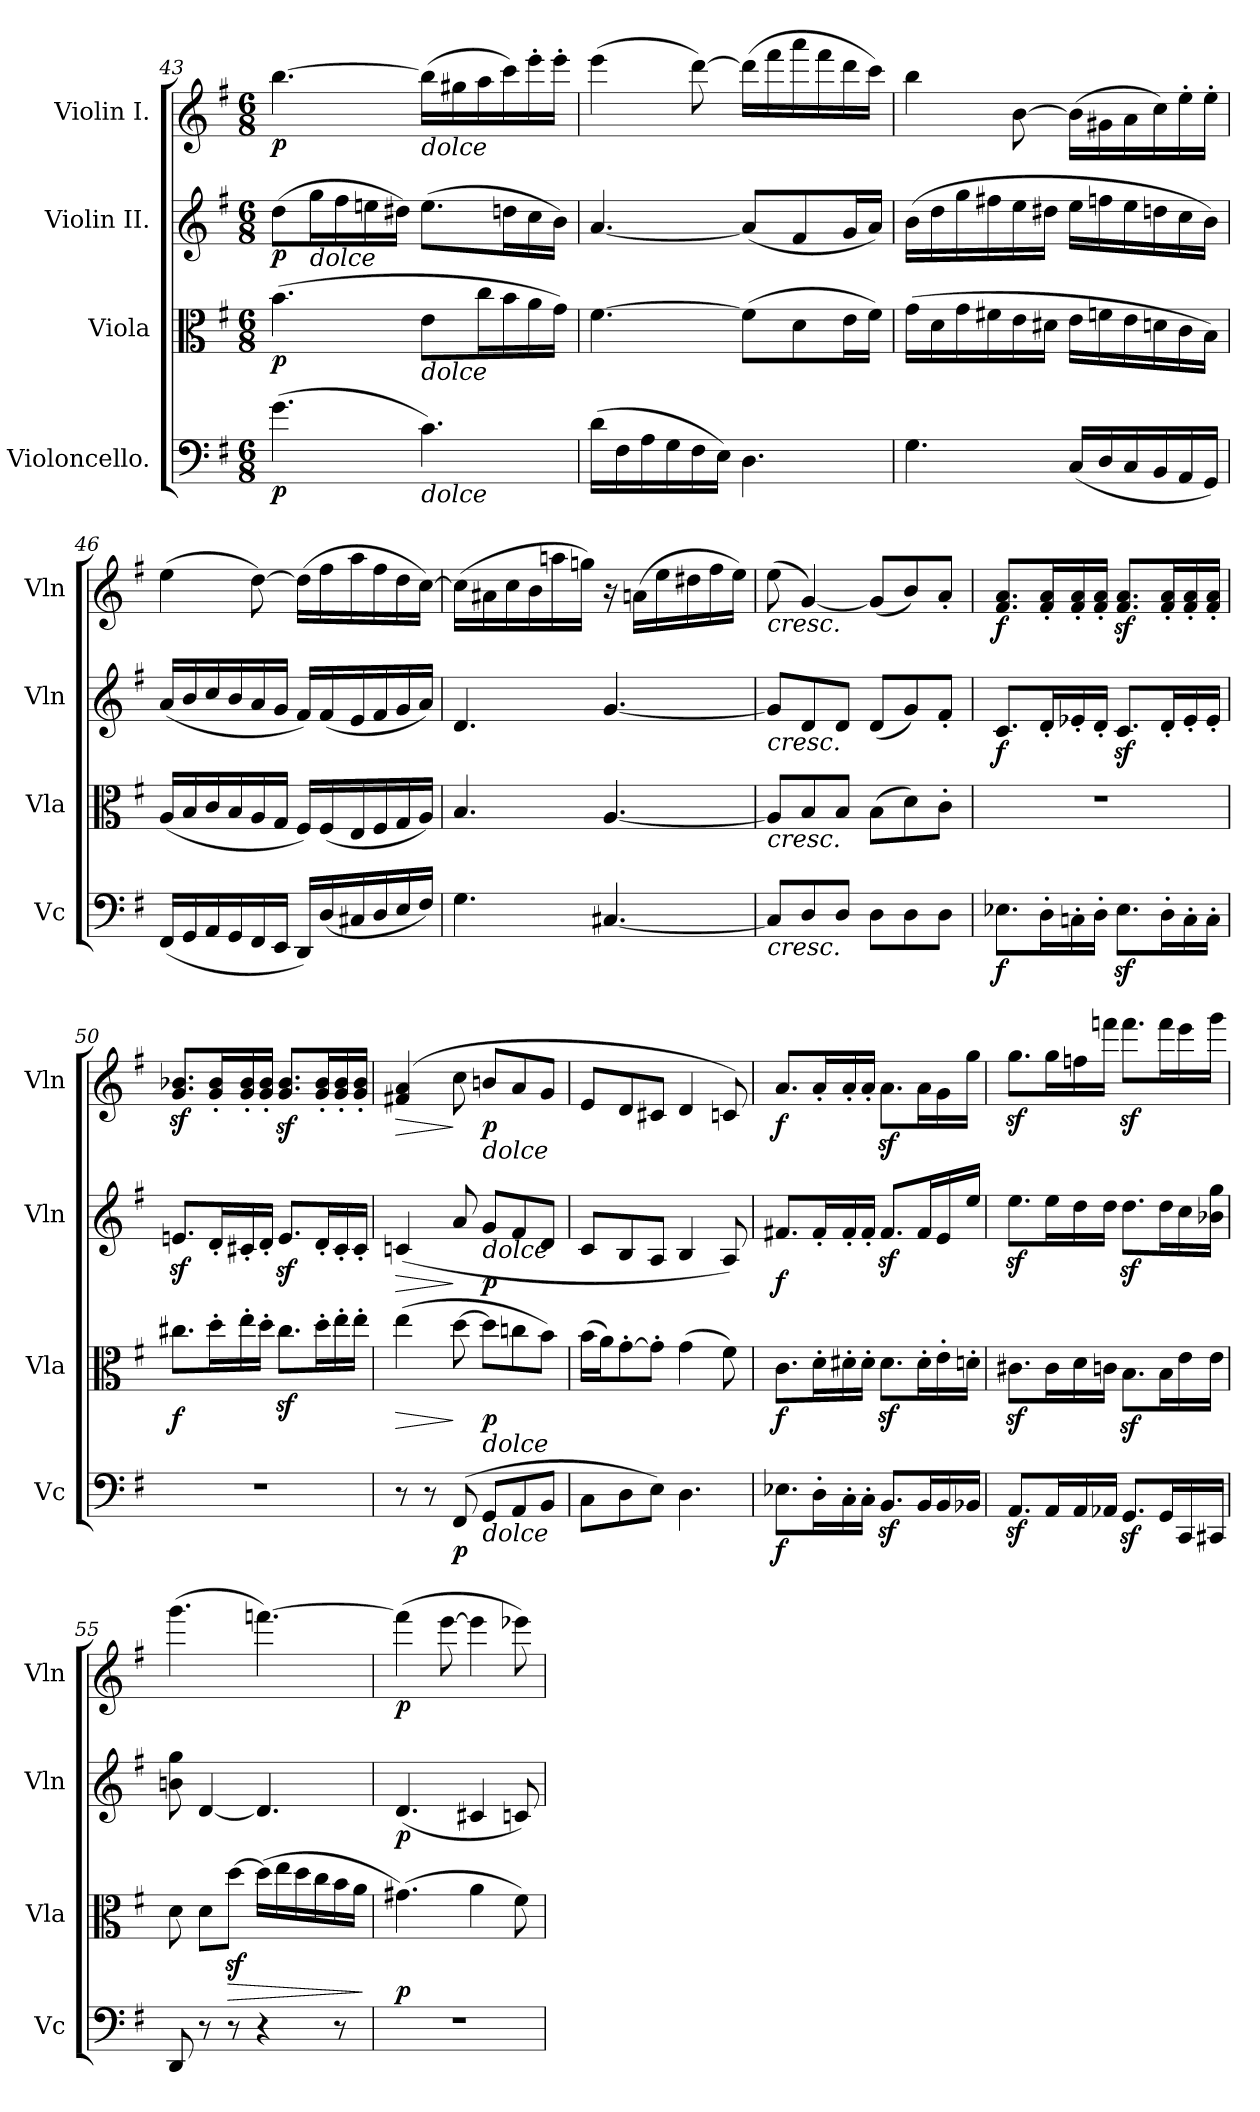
**kern	**dynam	**kern	**dynam	**kern	**dynam	**kern	**dynam
*part4	*part4	*part3	*part3	*part2	*part2	*part1	*part1
*staff4	*staff4	*staff3	*staff3	*staff2	*staff2	*staff1	*staff1
*I"Violoncello.	*	*I"Viola	*	*I"Violin II.	*	*I"Violin I.	*
*I'Vc	*	*I'Vla	*	*I'Vln	*	*I'Vln	*
*clefF4	*	*clefC3	*	*clefG2	*	*clefG2	*
*k[f#]	*	*k[f#]	*	*k[f#]	*	*k[f#]	*
*M6/8	*	*M6/8	*	*M6/8	*	*M6/8	*
=43	=43	=43	=43	=43	=43	=43	=43
(4.g	p	(4.b	p	(8ddL	p	[4.bb	p
!	!	!	!	!LO:TX:b:i:t=dolce	!	!	!
.	.	.	.	16ggL	.	.	.
.	.	.	.	16ff#	.	.	.
.	.	.	.	16een	.	.	.
.	.	.	.	16dd#XJJ)	.	.	.
!	!	!	!	!	!	!LO:TX:b:i:t=dolce	!
!	!	!LO:TX:b:i:t=dolce	!	!	!	!	!
!LO:TX:b:i:t=dolce	!	!	!	!	!	!	!
4.c)	.	8eL	.	(8.eeL	.	(16bbLL]	.
.	.	.	.	.	.	16gg#X	.
.	.	16ccL	.	.	.	16aa	.
.	.	16b	.	16ddnL	.	16ccc)	.
.	.	16a	.	16cc	.	16eee'	.
.	.	16gJJ)	.	16bJJ)	.	16eee'JJ	.
=44	=44	=44	=44	=44	=44	=44	=44
(16dLL	.	[4.f#	.	[4.a	.	(4eee	.
16F#	.	.	.	.	.	.	.
16A	.	.	.	.	.	.	.
16G	.	.	.	.	.	.	.
16F#	.	.	.	.	.	[8ddd)	.
16EJJ)	.	.	.	.	.	.	.
4.D	.	(8f#L]	.	(8aL]	.	(16dddLL]	.
.	.	.	.	.	.	16fff#	.
.	.	8d	.	8f#	.	16aaa	.
.	.	.	.	.	.	16fff#	.
.	.	16eL	.	16gL	.	16ddd	.
.	.	16f#JJ)	.	16aJJ)	.	16cccJJ)	.
=45	=45	=45	=45	=45	=45	=45	=45
4.G	.	(16gLL	.	(16bLL	.	4bb	.
.	.	16d	.	16dd	.	.	.
.	.	16g	.	16gg	.	.	.
.	.	16f#X	.	16ff#X	.	.	.
.	.	16e	.	16ee	.	[8b	.
.	.	16d#XJJ	.	16dd#XJJ	.	.	.
(16CLL	.	16eLL	.	16eeLL	.	(16bLL]	.
16D	.	16fn	.	16ffn	.	16g#X	.
16C	.	16e	.	16ee	.	16a	.
16BB	.	16dn	.	16ddn	.	16cc)	.
16AA	.	16c	.	16cc	.	16ee'	.
16GGJJ)	.	16BJJ)	.	16bJJ)	.	16ee'JJ	.
=46	=46	=46	=46	=46	=46	=46	=46
(16FF#LL	.	(16ALL	.	(16aLL	.	(4ee	.
16GG	.	16B	.	16b	.	.	.
16AA	.	16c	.	16cc	.	.	.
16GG	.	16B	.	16b	.	.	.
16FF#	.	16A	.	16a	.	[8dd)	.
16EEJJ	.	16GJJ	.	16gJJ	.	.	.
16DDLL)	.	16F#LL)	.	16f#LL)	.	(16ddLL]	.
(16D	.	(16F#	.	(16f#	.	16ff#	.
16C#X	.	16E	.	16e	.	16aa	.
16D	.	16F#	.	16f#	.	16ff#	.
16E	.	16G	.	16g	.	16dd	.
16F#JJ)	.	16AJJ)	.	16aJJ)	.	[16ccJJ)	.
=47	=47	=47	=47	=47	=47	=47	=47
4.G	.	4.B	.	4.d	.	(16ccLL]	.
.	.	.	.	.	.	16a#X	.
.	.	.	.	.	.	16cc	.
.	.	.	.	.	.	16b	.
.	.	.	.	.	.	16aan	.
.	.	.	.	.	.	16ggnJJ)	.
[4.C#X	.	[4.A	.	[4.g	.	16r	.
.	.	.	.	.	.	(16anLL	.
.	.	.	.	.	.	16ee	.
.	.	.	.	.	.	16dd#X	.
.	.	.	.	.	.	16ff#	.
.	.	.	.	.	.	16eeJJ)	.
=48	=48	=48	=48	=48	=48	=48	=48
!	!	!	!	!	!	!LO:TX:b:i:t=cresc.	!
!	!	!	!	!LO:TX:b:i:t=cresc.	!	!	!
!	!	!LO:TX:b:i:t=cresc.	!	!	!	!	!
!LO:TX:b:i:t=cresc.	!	!	!	!	!	!	!
8C#L]	.	8AL]	.	8gL]	.	(8ee	.
8D	.	8B	.	8d	.	[4g)	.
8DJ	.	8BJ	.	8dJ	.	.	.
8DL	.	(8BL	.	(8dL	.	(8gL]	.
8D	.	8d)	.	8g)	.	8b)	.
8DJ	.	8c'J	.	8f#'J	.	8a'J	.
=49	=49	=49	=49	=49	=49	=49	=49
8.E-XL	f	2.r	.	8.cL	f	8.f# 8.aL	f
16D'L	.	.	.	16d'L	.	16f#' 16a'L	.
16Cn'	.	.	.	16e-X'	.	16f#' 16a'	.
16D'JJ	.	.	.	16d'JJ	.	16f#' 16a'JJ	.
8.E-zL	.	.	.	8.czL	.	8.f#z 8.azL	.
16D'L	.	.	.	16d'L	.	16f#' 16a'L	.
16C'	.	.	.	16e-'	.	16f#' 16a'	.
16C'JJ	.	.	.	16e-'JJ	.	16f#' 16a'JJ	.
=50	=50	=50	=50	=50	=50	=50	=50
2.r	.	8.cc#XL	f	8.enzL	.	8.gz 8.b-XzL	.
.	.	16dd'L	.	16d'L	.	16g' 16b-'L	.
.	.	16ee'	.	16c#X'	.	16g' 16b-'	.
.	.	16dd'JJ	.	16d'JJ	.	16g' 16b-'JJ	.
.	.	8.cc#zL	.	8.ezL	.	8.gz 8.b-zL	.
.	.	16dd'L	.	16d'L	.	16g' 16b-'L	.
.	.	16ee'	.	16c#'	.	16g' 16b-'	.
.	.	16ee'JJ	.	16c#'JJ	.	16g' 16b-'JJ	.
=51	=51	=51	=51	=51	=51	=51	=51
!	!	!	!LO:HP:b	!	!LO:HP:b	!	!LO:HP:b
8r	.	(4ee	>	(4cn	>	(4f#X 4a	>
8r	.	.	.	.	.	.	.
(8FF#	p	[8dd	]	8a	]	8cc	]
!	!	!	!	!	!	!LO:TX:b:i:t=dolce	!
!	!	!	!	!LO:TX:b:i:t=dolce	!	!	!
!	!	!LO:TX:b:i:t=dolce	!	!	!	!	!
!LO:TX:b:i:t=dolce	!	!	!	!	!	!	!
8GGL	.	8ddL]	p	8gL	p	8bnL	p
8AA	.	8ccn	.	8f#	.	8a	.
8BBJ	.	8bJ)	.	8dJ	.	8gJ	.
=52	=52	=52	=52	=52	=52	=52	=52
8CL	.	(16bLL	.	8cL	.	8eL	.
.	.	16aJ)	.	.	.	.	.
8D	.	[8g'	.	8B	.	8d	.
8EJ)	.	8g'J]	.	8AJ	.	8c#XJ	.
4.D	.	(4g	.	4B	.	4d	.
.	.	8f#)	.	8A)	.	8cn)	.
=53	=53	=53	=53	=53	=53	=53	=53
8.E-XL	f	8.cL	f	8.f#XL	f	8.aL	f
16D'L	.	16d'L	.	16f#'L	.	16a'L	.
16C'	.	16d#X'	.	16f#'	.	16a'	.
16C'JJ	.	16d#'JJ	.	16f#'JJ	.	16a'JJ	.
8.BBzL	.	8.d#zL	.	8.f#zL	.	8.azL	.
16BBL	.	16d#'L	.	16f#L	.	16aL	.
16BB	.	16e'	.	16e	.	16g	.
16BB-XJJ	.	16dn'JJ	.	16eeJJ	.	16ggJJ	.
=54	=54	=54	=54	=54	=54	=54	=54
8.AAzL	.	8.c#XzL	.	8.eezL	.	8.ggzL	.
16AAL	.	16c#L	.	16eeL	.	16ggL	.
16AA	.	16d	.	16dd	.	16ffn	.
16AA-XJJ	.	16cnJJ	.	16ddJJ	.	16fffnJJ	.
8.GGzL	.	8.BzL	.	8.ddzL	.	8.fffzL	.
16GGL	.	16BL	.	16ddL	.	16fffL	.
16CC	.	16e	.	16cc	.	16eee	.
16CC#XJJ	.	16eJJ	.	16b-X 16ggJJ	.	16gggJJ	.
=55	=55	=55	=55	=55	=55	=55	=55
8DD	.	8d	.	8bn 8gg	.	(4.ggg	.
8r	.	8dL	.	[4d	.	.	.
!	!	!	!LO:HP:b	!	!	!	!
8r	.	[8ddzJ	>	.	.	.	.
4r	.	(16ddLL]	.	4.d]	.	[4.fffn)	.
.	.	16ee	.	.	.	.	.
.	.	16dd	.	.	.	.	.
.	.	16cc	.	.	.	.	.
8r	.	16b	.	.	.	.	.
.	.	16aJJ	.	.	.	.	.
.	.	.	]	.	.	.	.
=56	=56	=56	=56	=56	=56	=56	=56
2.r	.	(4.g#X)	p	(4.d	p	(4fff]	p
.	.	.	.	.	.	[8eee	.
.	.	4a	.	4c#X	.	4eee]	.
.	.	8f#)	.	8cn)	.	8eee-X)	.
=	=	=	=	=	=	=	=
*-	*-	*-	*-	*-	*-	*-	*-
